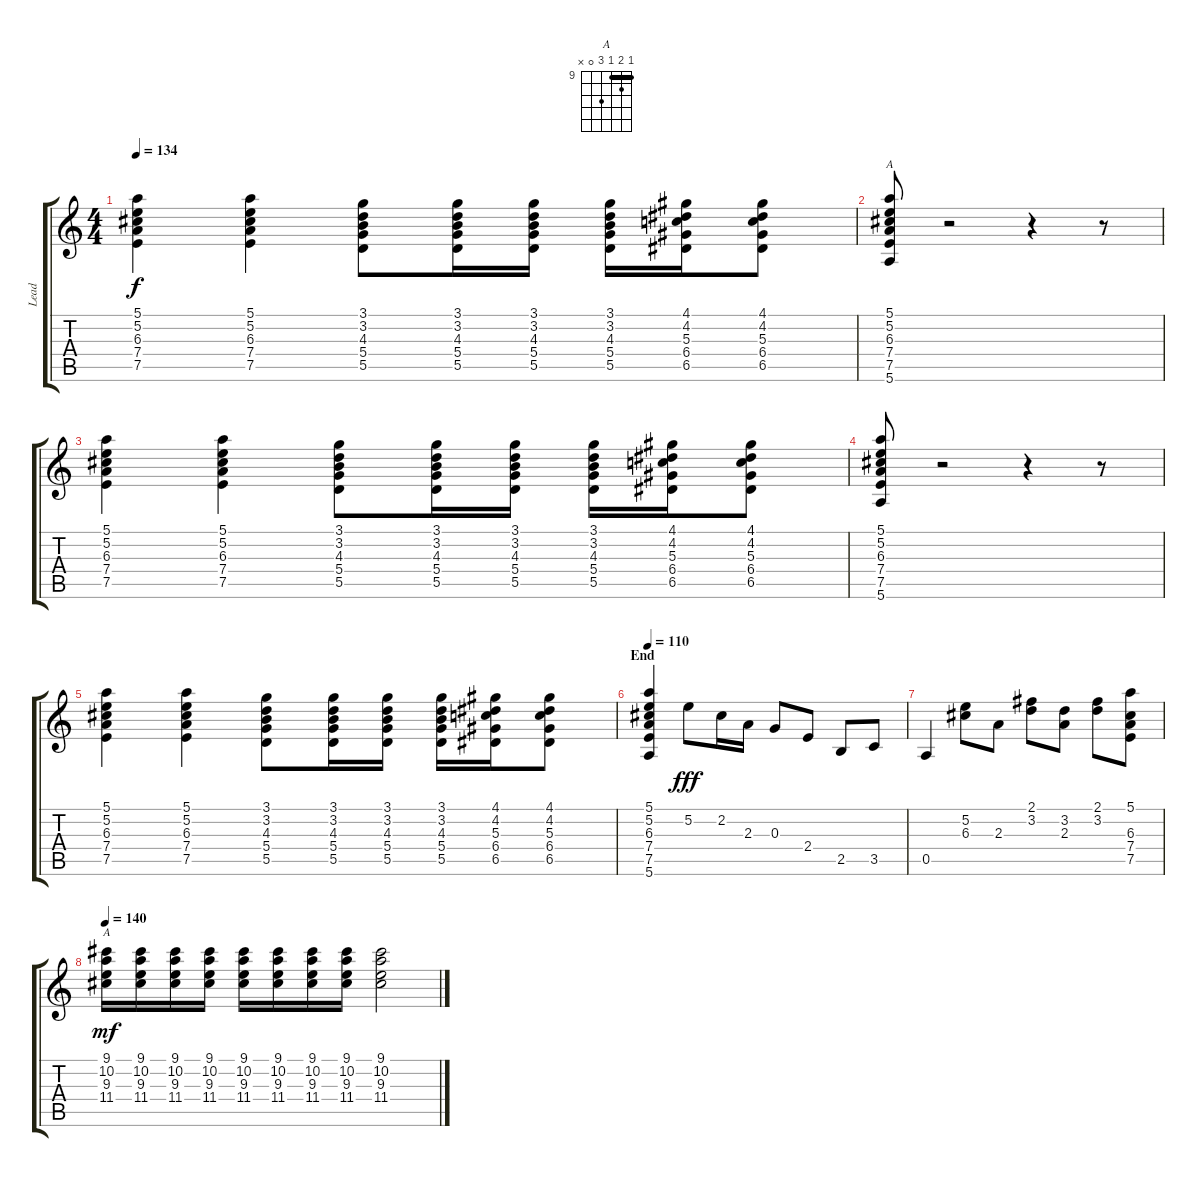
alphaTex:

\track ("Lead" "Lead") {instrument acousticguitarnylon}
\staff {score tabs}
\tuning (E4 B3 G3 D3 A2 E2) {hide}
\chord ("A" 5 5 6 7 7 5) {firstfret 5 barre 5}
\chord ("A" 9 10 9 11 0 x) {firstfret 9 barre 9}
\ts (4 4)
\tempo 134
\clef g2
\ks c
(5.1 5.2 6.3 7.4 7.5).4{dy f} (5.1 5.2 6.3 7.4 7.5).4 (3.1 3.2 4.3 5.4 5.5).8 (3.1 3.2 4.3 5.4 5.5).16 (3.1 3.2 4.3 5.4 5.5).16 (3.1 3.2 4.3 5.4 5.5).16 (4.1 4.2 5.3 6.4 6.5).16 (4.1 4.2 5.3 6.4 6.5).8 |
(5.1 5.2 6.3 7.4 7.5 5.6).8{ch "A"} r.2 r.4 r.8 |
(5.1 5.2 6.3 7.4 7.5).4 (5.1 5.2 6.3 7.4 7.5).4 (3.1 3.2 4.3 5.4 5.5).8 (3.1 3.2 4.3 5.4 5.5).16 (3.1 3.2 4.3 5.4 5.5).16 (3.1 3.2 4.3 5.4 5.5).16 (4.1 4.2 5.3 6.4 6.5).16 (4.1 4.2 5.3 6.4 6.5).8 |
(5.1 5.2 6.3 7.4 7.5 5.6).8 r.2 r.4 r.8 |
(5.1 5.2 6.3 7.4 7.5).4 (5.1 5.2 6.3 7.4 7.5).4 (3.1 3.2 4.3 5.4 5.5).8 (3.1 3.2 4.3 5.4 5.5).16 (3.1 3.2 4.3 5.4 5.5).16 (3.1 3.2 4.3 5.4 5.5).16 (4.1 4.2 5.3 6.4 6.5).16 (4.1 4.2 5.3 6.4 6.5).8 |
\section ("" "End")
\tempo 110
(5.1 5.2 6.3 7.4 7.5 5.6).4{instrument acousticguitarnylon} 5.2.8{dy fff} 2.2.16 2.3.16 0.3.8 2.4.8 2.5.8 3.5.8 |
0.5.4 (5.2 6.3).8 2.3.8 (2.1 3.2).8 (3.2 2.3).8 (2.1 3.2).8 (5.1 6.3 7.4 7.5).8 |
\tempo 140
(9.1 10.2 9.3 11.4).16{ch "A" dy mf volume 2 instrument acousticguitarsteel} (9.1 10.2 9.3 11.4).16 (9.1 10.2 9.3 11.4).16 (9.1 10.2 9.3 11.4).16 (9.1 10.2 9.3 11.4).16 (9.1 10.2 9.3 11.4).16 (9.1 10.2 9.3 11.4).16 (9.1 10.2 9.3 11.4).16 (9.1 10.2 9.3 11.4).2
